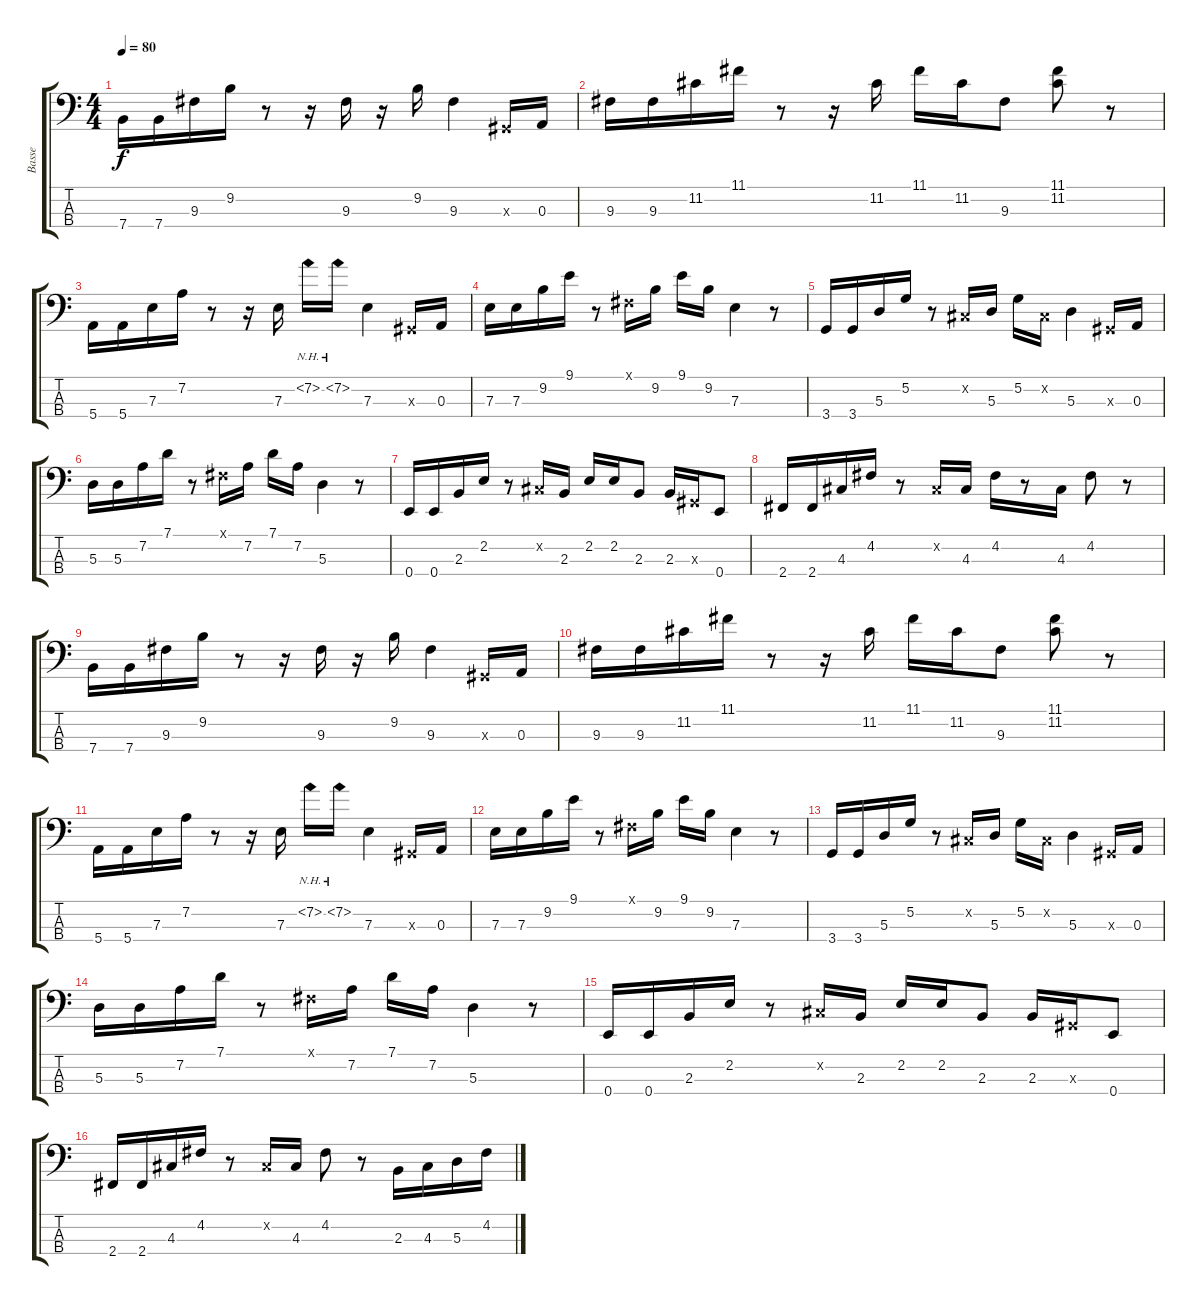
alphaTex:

\track ("Basse" "Basse") {instrument slapbass1}
\staff {score tabs}
\tuning (G2 D2 A1 E1) {hide}
\ts (4 4)
\tempo 80
\clef f4
\ks c
7.4.16{dy f} 7.4.16 9.3.16 9.2.16 r.8 r.16 9.3.16 r.16 9.2.16 9.3.4 -1.3{x}.16 0.3.16 |
9.3.16 9.3.16 11.2.16 11.1.16 r.8 r.16 11.2.16 11.1.16 11.2.16 9.3.8 (11.1 11.2).8 r.8 |
5.4.16 5.4.16 7.3.16 7.2.16 r.8 r.16 7.3.16 7.2{nh}.16 7.2{nh}.16 7.3.4 -1.3{x}.16 0.3.16 |
7.3.16 7.3.16 9.2.16 9.1.16 r.8 -1.1{x}.16 9.2.16 9.1.16 9.2.16 7.3.4 r.8 |
3.4.16 3.4.16 5.3.16 5.2.16 r.8 -1.2{x}.16 5.3.16 5.2.16 -1.2{x}.16 5.3.4 -1.3{x}.16 0.3.16 |
5.3.16 5.3.16 7.2.16 7.1.16 r.8 -1.1{x}.16 7.2.16 7.1.16 7.2.16 5.3.4 r.8 |
0.4.16 0.4.16 2.3.16 2.2.16 r.8 -1.2{x}.16 2.3.16 2.2.16 2.2.16 2.3.8 2.3.16 -1.3{x}.16 0.4.8 |
2.4.16 2.4.16 4.3.16 4.2.16 r.8 -1.2{x}.16 4.3.16 4.2.16 r.8 4.3.16 4.2.8 r.8 |
7.4.16 7.4.16 9.3.16 9.2.16 r.8 r.16 9.3.16 r.16 9.2.16 9.3.4 -1.3{x}.16 0.3.16 |
9.3.16 9.3.16 11.2.16 11.1.16 r.8 r.16 11.2.16 11.1.16 11.2.16 9.3.8 (11.1 11.2).8 r.8 |
5.4.16 5.4.16 7.3.16 7.2.16 r.8 r.16 7.3.16 7.2{nh}.16 7.2{nh}.16 7.3.4 -1.3{x}.16 0.3.16 |
7.3.16 7.3.16 9.2.16 9.1.16 r.8 -1.1{x}.16 9.2.16 9.1.16 9.2.16 7.3.4 r.8 |
3.4.16 3.4.16 5.3.16 5.2.16 r.8 -1.2{x}.16 5.3.16 5.2.16 -1.2{x}.16 5.3.4 -1.3{x}.16 0.3.16 |
5.3.16 5.3.16 7.2.16 7.1.16 r.8 -1.1{x}.16 7.2.16 7.1.16 7.2.16 5.3.4 r.8 |
0.4.16 0.4.16 2.3.16 2.2.16 r.8 -1.2{x}.16 2.3.16 2.2.16 2.2.16 2.3.8 2.3.16 -1.3{x}.16 0.4.8 |
2.4.16 2.4.16 4.3.16 4.2.16 r.8 -1.2{x}.16 4.3.16 4.2.8 r.8 2.3.16 4.3.16 5.3.16 4.2.16
